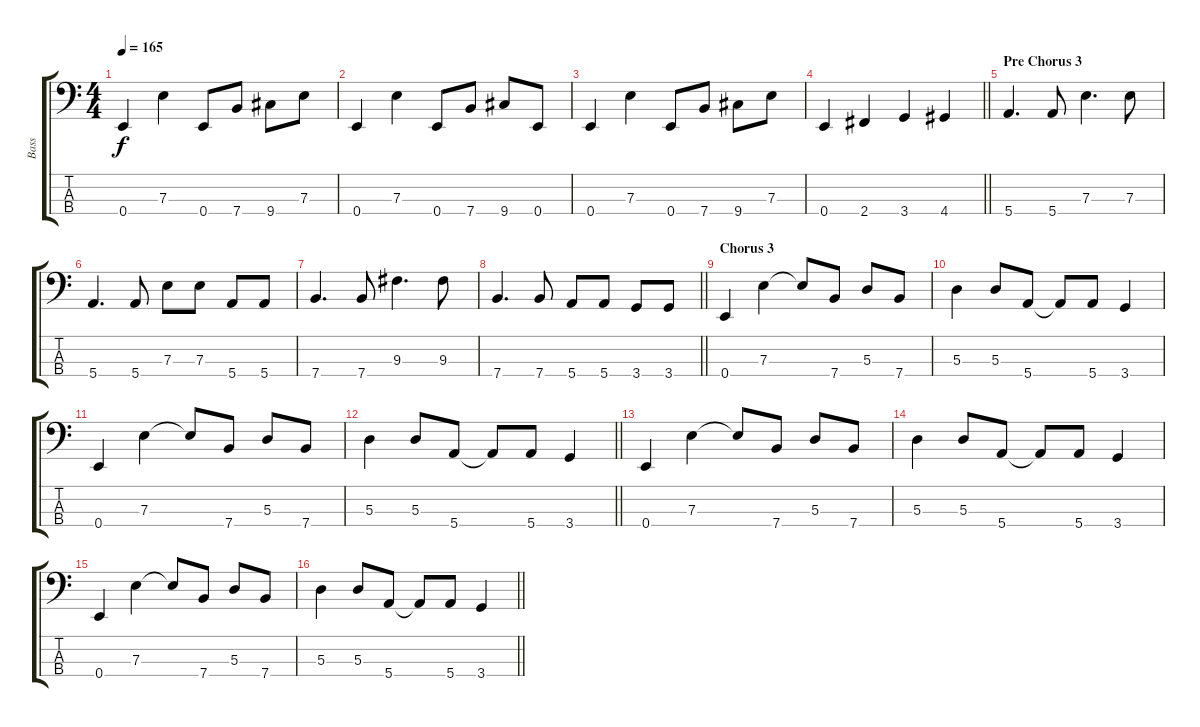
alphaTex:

\track ("Bass" "Bass") {instrument electricbassfinger}
\staff {score tabs}
\tuning (G2 D2 A1 E1) {hide}
\ts (4 4)
\tempo 165
\clef f4
\ks c
0.4.4{dy f} 7.3.4 0.4.8 7.4.8 9.4.8 7.3.8 |
0.4.4 7.3.4 0.4.8 7.4.8 9.4.8 0.4.8 |
0.4.4 7.3.4 0.4.8 7.4.8 9.4.8 7.3.8 |
\barLineRight lightlight
0.4.4 2.4.4 3.4.4 4.4.4 |
\section ("" "Pre Chorus 3")
5.4.4{d} 5.4.8 7.3.4{d} 7.3.8 |
5.4.4{d} 5.4.8 7.3.8 7.3.8 5.4.8 5.4.8 |
7.4.4{d} 7.4.8 9.3.4{d} 9.3.8 |
\barLineRight lightlight
7.4.4{d} 7.4.8 5.4.8 5.4.8 3.4.8 3.4.8 |
\section ("" "Chorus 3")
0.4.4 7.3.4 7.3{t}.8 7.4.8 5.3.8 7.4.8 |
5.3.4 5.3.8 5.4.8 5.4{t}.8 5.4.8 3.4.4 |
0.4.4 7.3.4 7.3{t}.8 7.4.8 5.3.8 7.4.8 |
\barLineRight lightlight
5.3.4 5.3.8 5.4.8 5.4{t}.8 5.4.8 3.4.4 |
0.4.4 7.3.4 7.3{t}.8 7.4.8 5.3.8 7.4.8 |
5.3.4 5.3.8 5.4.8 5.4{t}.8 5.4.8 3.4.4 |
0.4.4 7.3.4 7.3{t}.8 7.4.8 5.3.8 7.4.8 |
\barLineRight lightlight
5.3.4 5.3.8 5.4.8 5.4{t}.8 5.4.8 3.4.4
